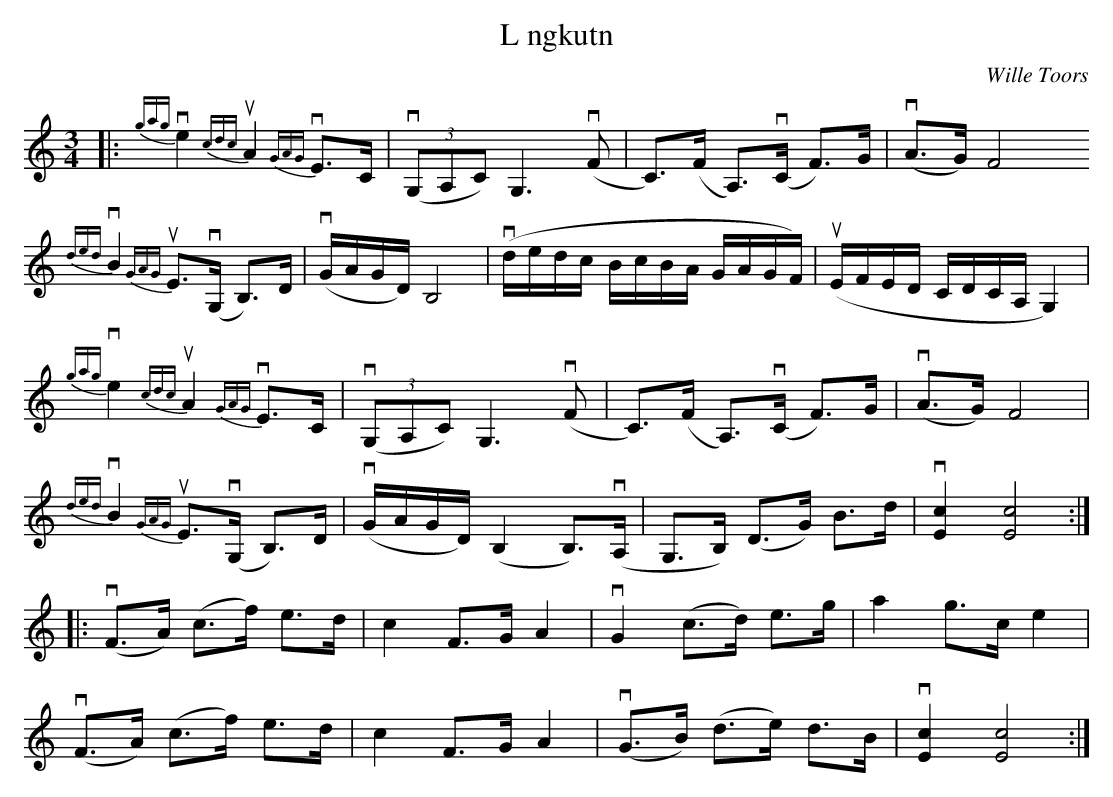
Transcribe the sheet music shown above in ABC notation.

X:1
T: L ngkutn
C: Wille Toors
M: 3/4
L: 1/8
K: Am
|:{gag}ve2 {cdc}uA2 {GAG}vE>C | (3v(G,A,C) G,3 v(F | C)>(F A,)>v(C F)>G | v(A>G) F4
{ded}vB2 {GAG}uE>v(G, B,)>D | v(G/A/G/D/) B,4 | v(d/e/d/c/ B/c/B/A/ G/A/G/F/) | u(E/F/E/D/ C/D/C/A,/ G,2) |
{gag}ve2 {cdc}uA2 {GAG}vE>C | (3v(G,A,C) G,3 v(F | C)>(F A,)>v(C F)>G | v(A>G) F4 |
{ded}vB2 {GAG}uE>v(G, B,)>D | v(G/A/G/D/) (B,2 B,)>v(A, | G,>B,) (D>G) B>d | v[c2E2] [c4E4] :|:
v(F>A) (c>f) e>d | c2 F>G A2 | vG2 (c>d) e>g | a2 g>c e2 |
v(F>A) (c>f) e>d | c2 F>G A2 | v(G>B) (d>e) d>B | v[c2E2] [c4E4] :|
